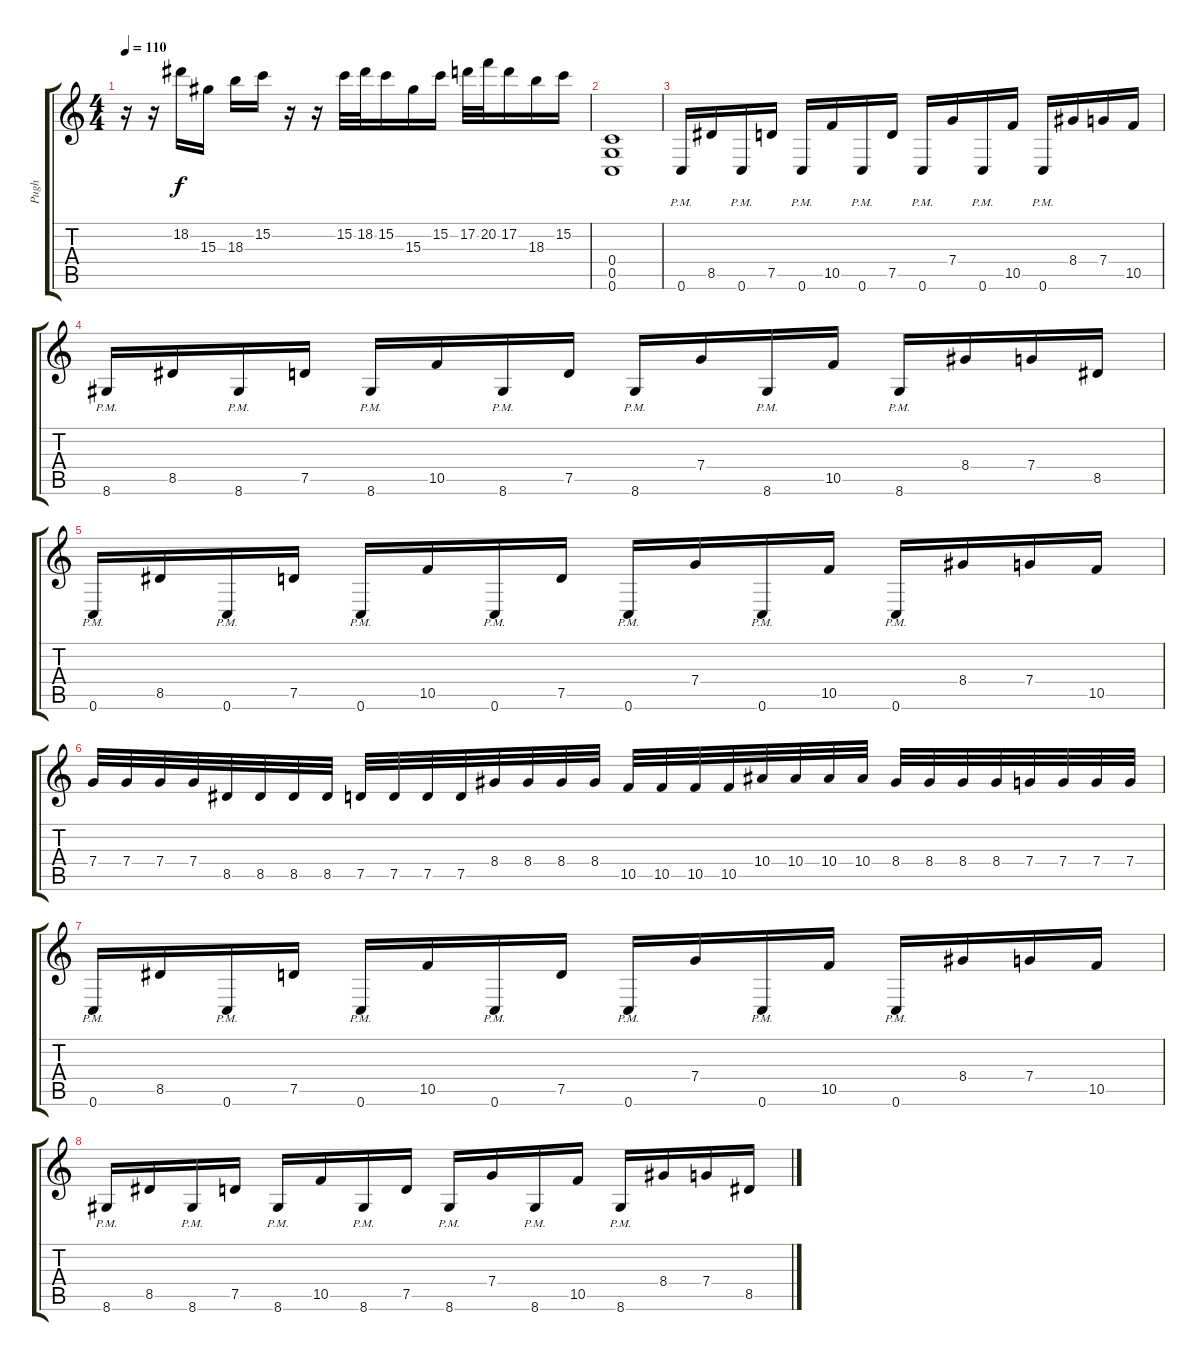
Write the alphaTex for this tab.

\track ("Pugh" "Pugh") {instrument distortionguitar}
\staff {score tabs}
\tuning (D4 A3 F3 C3 G2 C2) {hide}
\ts (4 4)
\tempo 110
\clef g2
\ks c
r.16{dy f} r.16 18.2.16 15.3.16 18.3.16 15.2.16 r.16 r.16 15.2.32 18.2.32 15.2.16 15.3.16 15.2.16 17.2.32 20.2.32 17.2.16 18.3.16 15.2.16 |
(0.4 0.5 0.6).1 |
0.6{pm}.16 8.5.16 0.6{pm}.16 7.5.16 0.6{pm}.16 10.5.16 0.6{pm}.16 7.5.16 0.6{pm}.16 7.4.16 0.6{pm}.16 10.5.16 0.6{pm}.16 8.4.16 7.4.16 10.5.16 |
8.6{pm}.16 8.5.16 8.6{pm}.16 7.5.16 8.6{pm}.16 10.5.16 8.6{pm}.16 7.5.16 8.6{pm}.16 7.4.16 8.6{pm}.16 10.5.16 8.6{pm}.16 8.4.16 7.4.16 8.5.16 |
0.6{pm}.16 8.5.16 0.6{pm}.16 7.5.16 0.6{pm}.16 10.5.16 0.6{pm}.16 7.5.16 0.6{pm}.16 7.4.16 0.6{pm}.16 10.5.16 0.6{pm}.16 8.4.16 7.4.16 10.5.16 |
7.4.32 7.4.32 7.4.32 7.4.32 8.5.32 8.5.32 8.5.32 8.5.32 7.5.32 7.5.32 7.5.32 7.5.32 8.4.32 8.4.32 8.4.32 8.4.32 10.5.32 10.5.32 10.5.32 10.5.32 10.4.32 10.4.32 10.4.32 10.4.32 8.4.32 8.4.32 8.4.32 8.4.32 7.4.32 7.4.32 7.4.32 7.4.32 |
0.6{pm}.16 8.5.16 0.6{pm}.16 7.5.16 0.6{pm}.16 10.5.16 0.6{pm}.16 7.5.16 0.6{pm}.16 7.4.16 0.6{pm}.16 10.5.16 0.6{pm}.16 8.4.16 7.4.16 10.5.16 |
8.6{pm}.16 8.5.16 8.6{pm}.16 7.5.16 8.6{pm}.16 10.5.16 8.6{pm}.16 7.5.16 8.6{pm}.16 7.4.16 8.6{pm}.16 10.5.16 8.6{pm}.16 8.4.16 7.4.16 8.5.16
